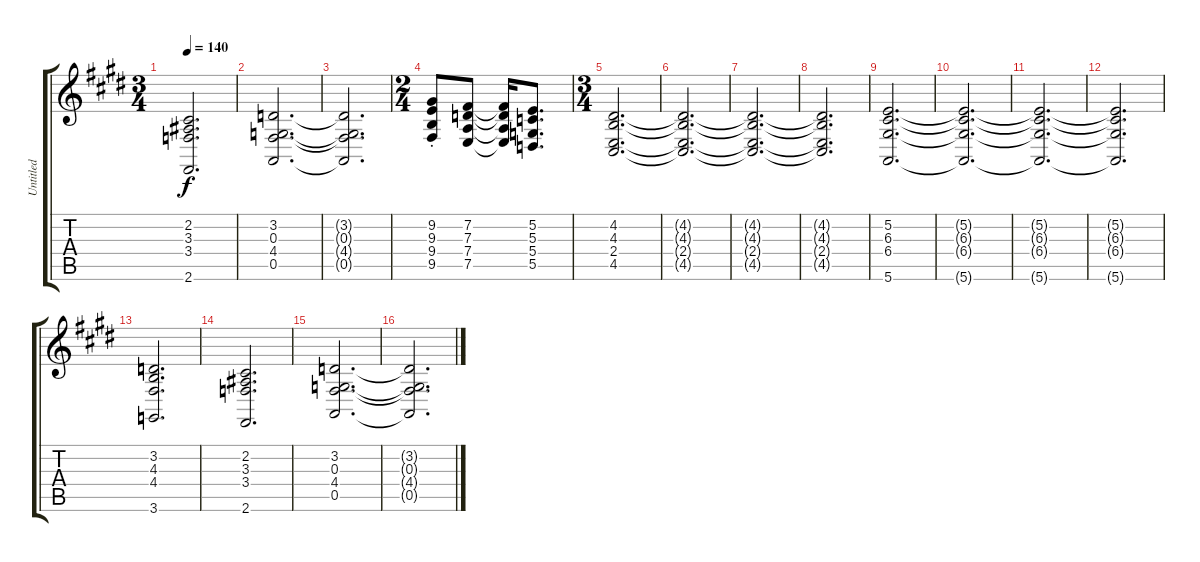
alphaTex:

\track ("Untitled" "Untitled") {instrument acousticgrandpiano}
\staff {score tabs}
\tuning (E4 B3 G3 D3 A2 E2) {hide}
\ts (3 4)
\tempo 140
\clef g2
\ks c#minor
(2.2 3.3 3.4 2.6).2{d dy f} |
\ks e
(3.2 0.3 4.4 0.5).2{d} |
\ks c#minor
(3.2{t} 0.3{t} 4.4{t} 0.5{t}).2{d} |
\ts (2 4)
\ks e
(9.2{st} 9.3{st} 9.4{st} 9.5{st}).8 (7.2 7.3 7.4 7.5).8 (7.2{t} 7.3{t} 7.4{t} 7.5{t}).16 (5.2 5.3 5.4 5.5).8{d} |
\ts (3 4)
\ks c#minor
(4.2 4.3 2.4 4.5).2{d} |
(4.2{t} 4.3{t} 2.4{t} 4.5{t}).2{d} |
\ks e
(4.2{t} 4.3{t} 2.4{t} 4.5{t}).2{d} |
\ks c#minor
(4.2{t} 4.3{t} 2.4{t} 4.5{t}).2{d} |
(5.2 6.3 6.4 5.6).2{d} |
\ks e
(5.2{t} 6.3{t} 6.4{t} 5.6{t}).2{d} |
\ks c#minor
(5.2{t} 6.3{t} 6.4{t} 5.6{t}).2{d} |
\ks e
(5.2{t} 6.3{t} 6.4{t} 5.6{t}).2{d} |
\ks c#minor
(3.2 4.3 4.4 3.6).2{d} |
\ks e
(2.2 3.3 3.4 2.6).2{d} |
\ks c#minor
(3.2 0.3 4.4 0.5).2{d} |
(3.2{t} 0.3{t} 4.4{t} 0.5{t}).2{d}
